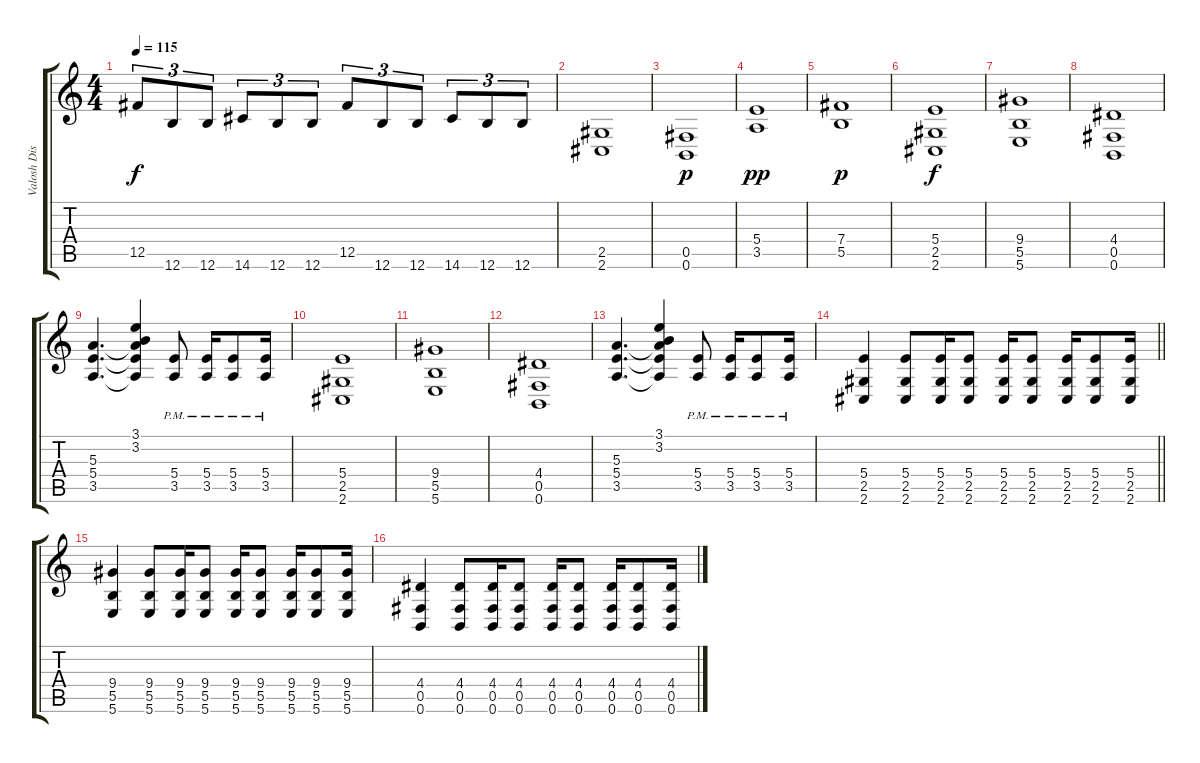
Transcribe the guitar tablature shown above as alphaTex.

\track ("Valosh Dist" "Valosh Dis") {instrument distortionguitar}
\staff {score tabs}
\tuning (Db4 Ab3 E3 B2 Gb2 B1) {hide}
\ts (4 4)
\tempo 115
\clef g2
\ks c
12.5.8{tu (3 2) dy f} 12.6.8{tu (3 2)} 12.6.8{tu (3 2)} 14.6.8{tu (3 2)} 12.6.8{tu (3 2)} 12.6.8{tu (3 2)} 12.5.8{tu (3 2)} 12.6.8{tu (3 2)} 12.6.8{tu (3 2)} 14.6.8{tu (3 2)} 12.6.8{tu (3 2)} 12.6.8{tu (3 2)} |
(2.5 2.6).1 |
(0.5 0.6).1{dy p} |
(5.4 3.5).1{dy pp} |
(7.4 5.5).1{dy p} |
(5.4 2.5 2.6).1{dy f} |
(9.4 5.5 5.6).1 |
(4.4 0.5 0.6).1 |
(5.3 5.4 3.5).4{d} (3.1 3.2 5.3{t} 5.4{t} 3.5{t}).4 (5.4{pm} 3.5{pm}).8 (5.4{pm} 3.5{pm}).16 (5.4{pm} 3.5{pm}).8 (5.4{pm} 3.5{pm}).16 |
(5.4 2.5 2.6).1 |
(9.4 5.5 5.6).1 |
(4.4 0.5 0.6).1 |
(5.3 5.4 3.5).4{d} (3.1 3.2 5.3{t} 5.4{t} 3.5{t}).4 (5.4{pm} 3.5{pm}).8 (5.4{pm} 3.5{pm}).16 (5.4{pm} 3.5{pm}).8 (5.4{pm} 3.5{pm}).16 |
\barLineRight lightlight
(5.4 2.5 2.6).4 (5.4 2.5 2.6).8 (5.4 2.5 2.6).16 (5.4 2.5 2.6).8 (5.4 2.5 2.6).16 (5.4 2.5 2.6).8 (5.4 2.5 2.6).16 (5.4 2.5 2.6).8 (5.4 2.5 2.6).16 |
(9.4 5.5 5.6).4 (9.4 5.5 5.6).8 (9.4 5.5 5.6).16 (9.4 5.5 5.6).8 (9.4 5.5 5.6).16 (9.4 5.5 5.6).8 (9.4 5.5 5.6).16 (9.4 5.5 5.6).8 (9.4 5.5 5.6).16 |
(4.4 0.5 0.6).4 (4.4 0.5 0.6).8 (4.4 0.5 0.6).16 (4.4 0.5 0.6).8 (4.4 0.5 0.6).16 (4.4 0.5 0.6).8 (4.4 0.5 0.6).16 (4.4 0.5 0.6).8 (4.4 0.5 0.6).16
